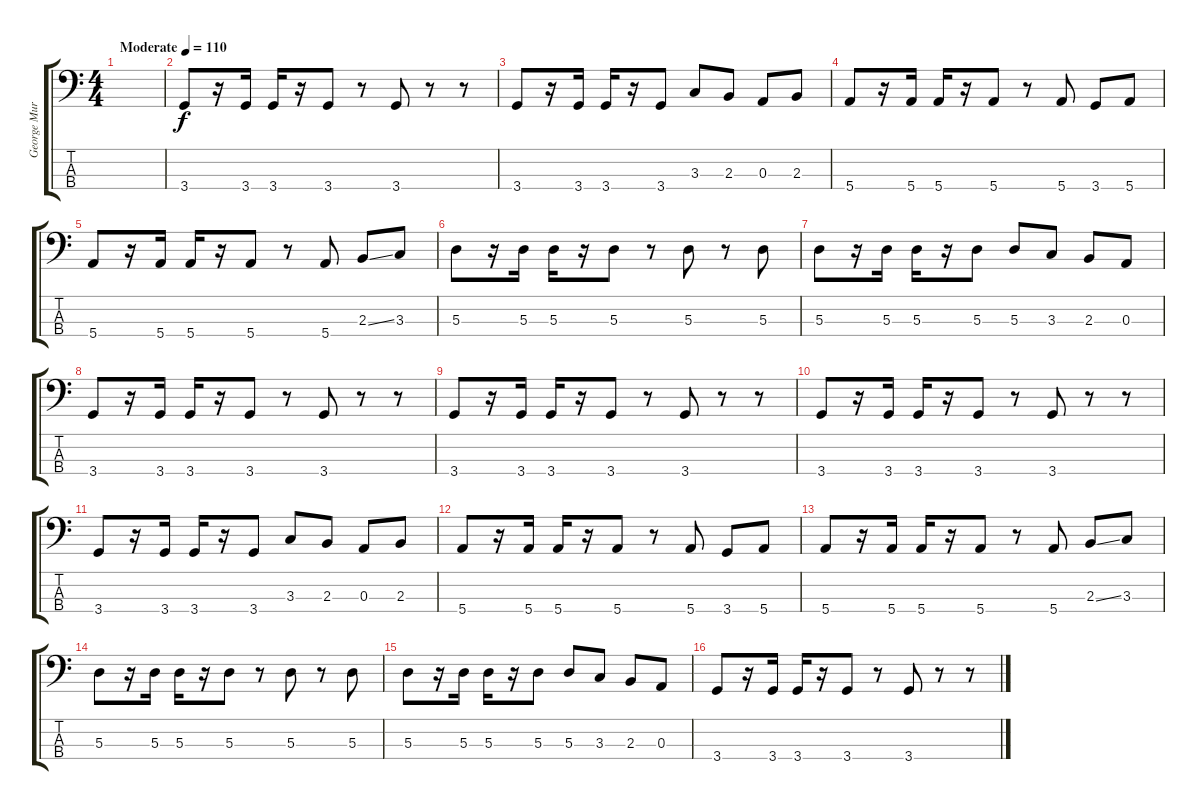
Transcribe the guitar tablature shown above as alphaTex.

\track ("George Murray" "George Mur") {instrument electricbassfinger}
\staff {score tabs}
\tuning (G2 D2 A1 E1) {hide}
\ts (4 4)
\tempo (110 "Moderate")
\clef f4
\ks c
|
3.4.8 r.16 3.4.16 3.4.16 r.16 3.4.8 r.8 3.4.8 r.8 r.8 |
3.4.8 r.16 3.4.16 3.4.16 r.16 3.4.8 3.3.8 2.3.8 0.3.8 2.3.8 |
5.4.8 r.16 5.4.16 5.4.16 r.16 5.4.8 r.8 5.4.8 3.4.8 5.4.8 |
5.4.8 r.16 5.4.16 5.4.16 r.16 5.4.8 r.8 5.4.8 2.3{ss}.8 3.3.8 |
5.3.8 r.16 5.3.16 5.3.16 r.16 5.3.8 r.8 5.3.8 r.8 5.3.8 |
5.3.8 r.16 5.3.16 5.3.16 r.16 5.3.8 5.3.8 3.3.8 2.3.8 0.3.8 |
3.4.8 r.16 3.4.16 3.4.16 r.16 3.4.8 r.8 3.4.8 r.8 r.8 |
3.4.8 r.16 3.4.16 3.4.16 r.16 3.4.8 r.8 3.4.8 r.8 r.8 |
3.4.8 r.16 3.4.16 3.4.16 r.16 3.4.8 r.8 3.4.8 r.8 r.8 |
3.4.8 r.16 3.4.16 3.4.16 r.16 3.4.8 3.3.8 2.3.8 0.3.8 2.3.8 |
5.4.8 r.16 5.4.16 5.4.16 r.16 5.4.8 r.8 5.4.8 3.4.8 5.4.8 |
5.4.8 r.16 5.4.16 5.4.16 r.16 5.4.8 r.8 5.4.8 2.3{ss}.8 3.3.8 |
5.3.8 r.16 5.3.16 5.3.16 r.16 5.3.8 r.8 5.3.8 r.8 5.3.8 |
5.3.8 r.16 5.3.16 5.3.16 r.16 5.3.8 5.3.8 3.3.8 2.3.8 0.3.8 |
3.4.8 r.16 3.4.16 3.4.16 r.16 3.4.8 r.8 3.4.8 r.8 r.8
